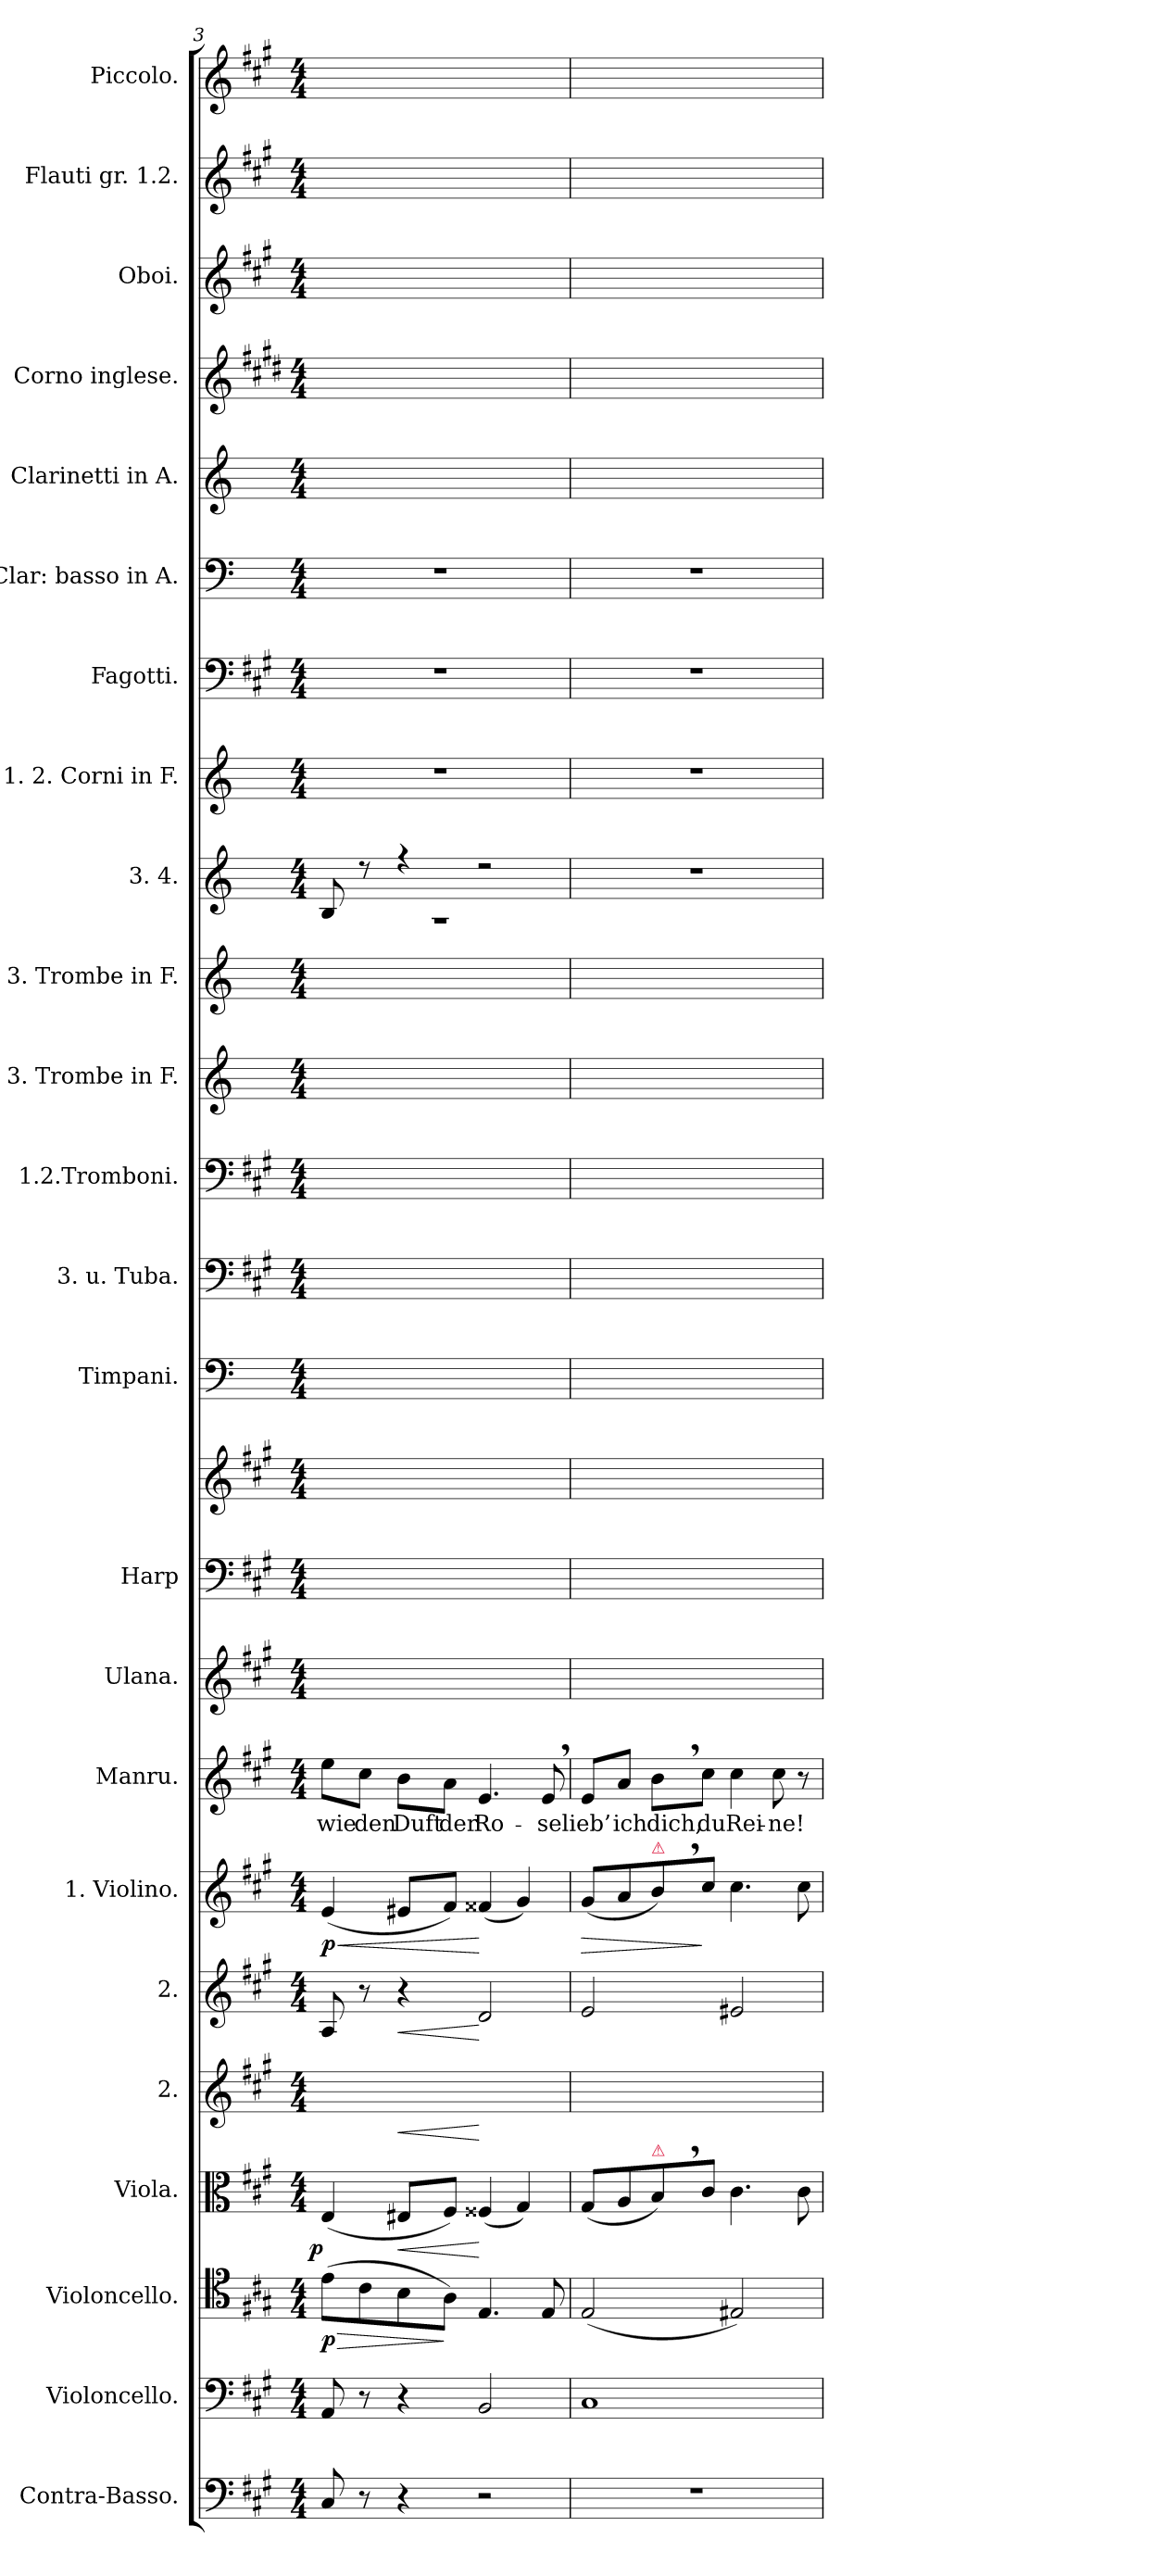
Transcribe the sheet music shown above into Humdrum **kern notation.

**kern	**kern	**kern	**dynam	**kern	**dynam	**kern	**dynam	**kern	**dynam	**kern	**dynam	**kern	**text	**kern	**kern	**kern	**kern	**kern	**kern	**kern	**kern	**kern	**kern	**kern	**kern	**kern	**kern	**kern	**kern	**kern
*part24	*part23	*part22	*part22	*part21	*part21	*part20	*part20	*part19	*part19	*part18	*part18	*part17	*part17	*part16	*part15	*part15	*part14	*part13	*part12	*part11	*part10	*part9	*part8	*part7	*part6	*part5	*part4	*part3	*part2	*part1
*staff25	*staff24	*staff23	*staff23	*staff22	*staff22	*staff21	*staff21	*staff20	*staff20	*staff19	*staff19	*staff18	*staff18	*staff17	*staff16	*staff15	*staff14	*staff13	*staff12	*staff11	*staff10	*staff9	*staff8	*staff7	*staff6	*staff5	*staff4	*staff3	*staff2	*staff1
*I"Contra-Basso.	*I"Violoncello.	*I"Violoncello.	*	*I"Viola.	*	*I"2.	*	*I"2.	*	*I"1. Violino.	*	*I"Manru.	*	*I"Ulana.	*I"Harp	*	*I"Timpani.	*I"3. u. Tuba.	*I"1.2.Tromboni.	*I"3. Trombe in F.	*I"3. Trombe in F.	*I"3. 4.	*I"1. 2. Corni in F.	*I"Fagotti.	*I"Clar: basso in A.	*I"Clarinetti in A.	*I"Corno inglese.	*I"Oboi.	*I"Flauti gr. 1.2.	*I"Piccolo.
*I'C.-B.	*	*	*	*I'Vl.	*	*	*	*	*	*I'1. Viol.	*	*	*	*	*	*	*I'Timp.	*I'3. u. Tub.	*I'1.2. Tromb.	*	*I'Trombe.	*	*I'1. 2. Corni.	*I'Fag.	*I'basso.	*I'1.2. Clar. A.	*I'Cor.ingl.	*I'Ob.	*I'Fl.	*
*clefF4	*clefF4	*clefC4	*	*clefC3	*	*clefG2	*	*clefG2	*	*clefG2	*	*clefG2	*	*clefG2	*clefF4	*clefG2	*clefF4	*clefF4	*clefF4	*clefG2	*clefG2	*clefG2	*clefG2	*clefF4	*clefF4	*clefG2	*clefG2	*clefG2	*clefG2	*clefG2
*	*	*	*	*	*	*	*	*	*	*	*	*ITrd8c12	*	*	*	*	*	*	*	*ITrd-3c-5	*ITrd-3c-5	*ITrd4c7	*ITrd4c7	*	*ITrd2c3	*ITrd2c3	*ITrd4c7	*	*	*
*k[f#c#g#]	*k[f#c#g#]	*k[f#c#g#]	*	*k[f#c#g#]	*	*k[f#c#g#]	*	*k[f#c#g#]	*	*k[f#c#g#]	*	*k[f#c#g#]	*	*k[f#c#g#]	*k[f#c#g#]	*k[f#c#g#]	*k[]	*k[f#c#g#]	*k[f#c#g#]	*k[b-]	*k[b-]	*k[b-]	*k[b-]	*k[f#c#g#]	*k[f#c#g#]	*k[f#c#g#]	*k[f#c#g#]	*k[f#c#g#]	*k[f#c#g#]	*k[f#c#g#]
*A:	*A:	*A:	*	*A:	*	*A:	*	*A:	*	*A:	*	*A:	*	*A:	*A:	*A:	*	*A:	*A:	*	*	*	*	*A:	*A:	*A:	*A:	*A:	*A:	*A:
*M4/4	*M4/4	*M4/4	*	*M4/4	*	*M4/4	*	*M4/4	*	*M4/4	*	*M4/4	*	*M4/4	*M4/4	*M4/4	*M4/4	*M4/4	*M4/4	*M4/4	*M4/4	*M4/4	*M4/4	*M4/4	*M4/4	*M4/4	*M4/4	*M4/4	*M4/4	*M4/4
=3	=3	=3	=3	=3	=3	=3	=3	=3	=3	=3	=3	=3	=3	=3	=3	=3	=3	=3	=3	=3	=3	=3	=3	=3	=3	=3	=3	=3	=3	=3
!	!	!	!LO:HP:b	!	!LO:DY:b:rj	!	!	!	!	!	!LO:HP:b	!	!	!	!	!	!	!	!	!	!	!	!	!	!	!	!	!	!	!
*	*	*	*	*	*	*	*	*	*	*	*	*	*	*	*	*	*	*	*	*	*	*^	*	*	*	*	*	*	*	*
8C#/	8AA/	(8e\L	> p	(4E/	p	8A/yy	.	8A/	.	(4e/	< p	8e\L	wie	1ryy	1ryy	1ryy	1ryy	1ryy	1ryy	1ryy	1ryy	8E/	1rA	1r	1r	1r	1ryy	1ryy	1ryy	1ryy	1ryy
8r	8r	8c#\	.	.	.	8ryy	.	8r	.	.	.	8c#\J	den	.	.	.	.	.	.	.	.	8r	.	.	.	.	.	.	.	.	.
!	!	!	!	!	!LO:HP:b	!	!LO:HP:b	!	!LO:HP:b	!	!	!	!	!	!	!	!	!	!	!	!	!	!	!	!	!	!	!	!	!	!
4r	4r	8B\	.	8E#X/L	<	4ryy	<	4r	<	8e#X/L	.	8B\L	Duft	.	.	.	.	.	.	.	.	4r	.	.	.	.	.	.	.	.	.
.	.	8A\J)	]	8F#/J)	.	.	.	.	.	8f#/J)	.	8A\J	der	.	.	.	.	.	.	.	.	.	.	.	.	.	.	.	.	.	.
2r	2BB/	4.E/	.	(4F##X/	[	2d/yy	[	2d/	[	(4f##X/	[	4.E/	Ro-	.	.	.	.	.	.	.	.	2r	.	.	.	.	.	.	.	.	.
.	.	.	.	4G#/)	.	.	.	.	.	4g#/)	.	.	.	.	.	.	.	.	.	.	.	.	.	.	.	.	.	.	.	.	.
.	.	8E/	.	.	.	.	.	.	.	.	.	8E,/	-se	.	.	.	.	.	.	.	.	.	.	.	.	.	.	.	.	.	.
*	*	*	*	*	*	*	*	*	*	*	*	*	*	*	*	*	*	*	*	*	*	*v	*v	*	*	*	*	*	*	*	*
=4	=4	=4	=4	=4	=4	=4	=4	=4	=4	=4	=4	=4	=4	=4	=4	=4	=4	=4	=4	=4	=4	=4	=4	=4	=4	=4	=4	=4	=4	=4
!	!	!	!	!	!	!	!	!	!	!	!LO:HP:b	!	!	!	!	!	!	!	!	!	!	!	!	!	!	!	!	!	!	!
1r	1C#	(2E/	.	(8G#/L	.	2e/yy	.	2e/	.	(8g#/L	>	8E/L	lieb’	1ryy	1ryy	1ryy	1ryy	1ryy	1ryy	1ryy	1ryy	1r	1r	1r	1r	1ryy	1ryy	1ryy	1ryy	1ryy
.	.	.	.	8A/	.	.	.	.	.	8a/	.	8A/J	ich	.	.	.	.	.	.	.	.	.	.	.	.	.	.	.	.	.
!	!	!	!	!	!	!	!	!	!	!LO:TX:a:color=crimson:t=⚠	!	!	!	!	!	!	!	!	!	!	!	!	!	!	!	!	!	!	!	!
!	!	!	!	!LO:TX:a:color=crimson:t=⚠	!	!	!	!	!	!	!	!	!	!	!	!	!	!	!	!	!	!	!	!	!	!	!	!	!	!
.	.	.	.	8B,/)	.	.	.	.	.	8b,/)	.	8B,\L	dich,	.	.	.	.	.	.	.	.	.	.	.	.	.	.	.	.	.
.	.	.	.	8c#/J	.	.	.	.	.	8cc#/J	]	8c#\J	du	.	.	.	.	.	.	.	.	.	.	.	.	.	.	.	.	.
.	.	2E#X/)	.	4.c#\	.	2e#X/yy	.	2e#X/	.	4.cc#\	.	4c#\	Rei-	.	.	.	.	.	.	.	.	.	.	.	.	.	.	.	.	.
.	.	.	.	.	.	.	.	.	.	.	.	8c#\	-ne!	.	.	.	.	.	.	.	.	.	.	.	.	.	.	.	.	.
.	.	.	.	8c#\	.	.	.	.	.	8cc#\	.	8r	.	.	.	.	.	.	.	.	.	.	.	.	.	.	.	.	.	.
=	=	=	=	=	=	=	=	=	=	=	=	=	=	=	=	=	=	=	=	=	=	=	=	=	=	=	=	=	=	=
*-	*-	*-	*-	*-	*-	*-	*-	*-	*-	*-	*-	*-	*-	*-	*-	*-	*-	*-	*-	*-	*-	*-	*-	*-	*-	*-	*-	*-	*-	*-
